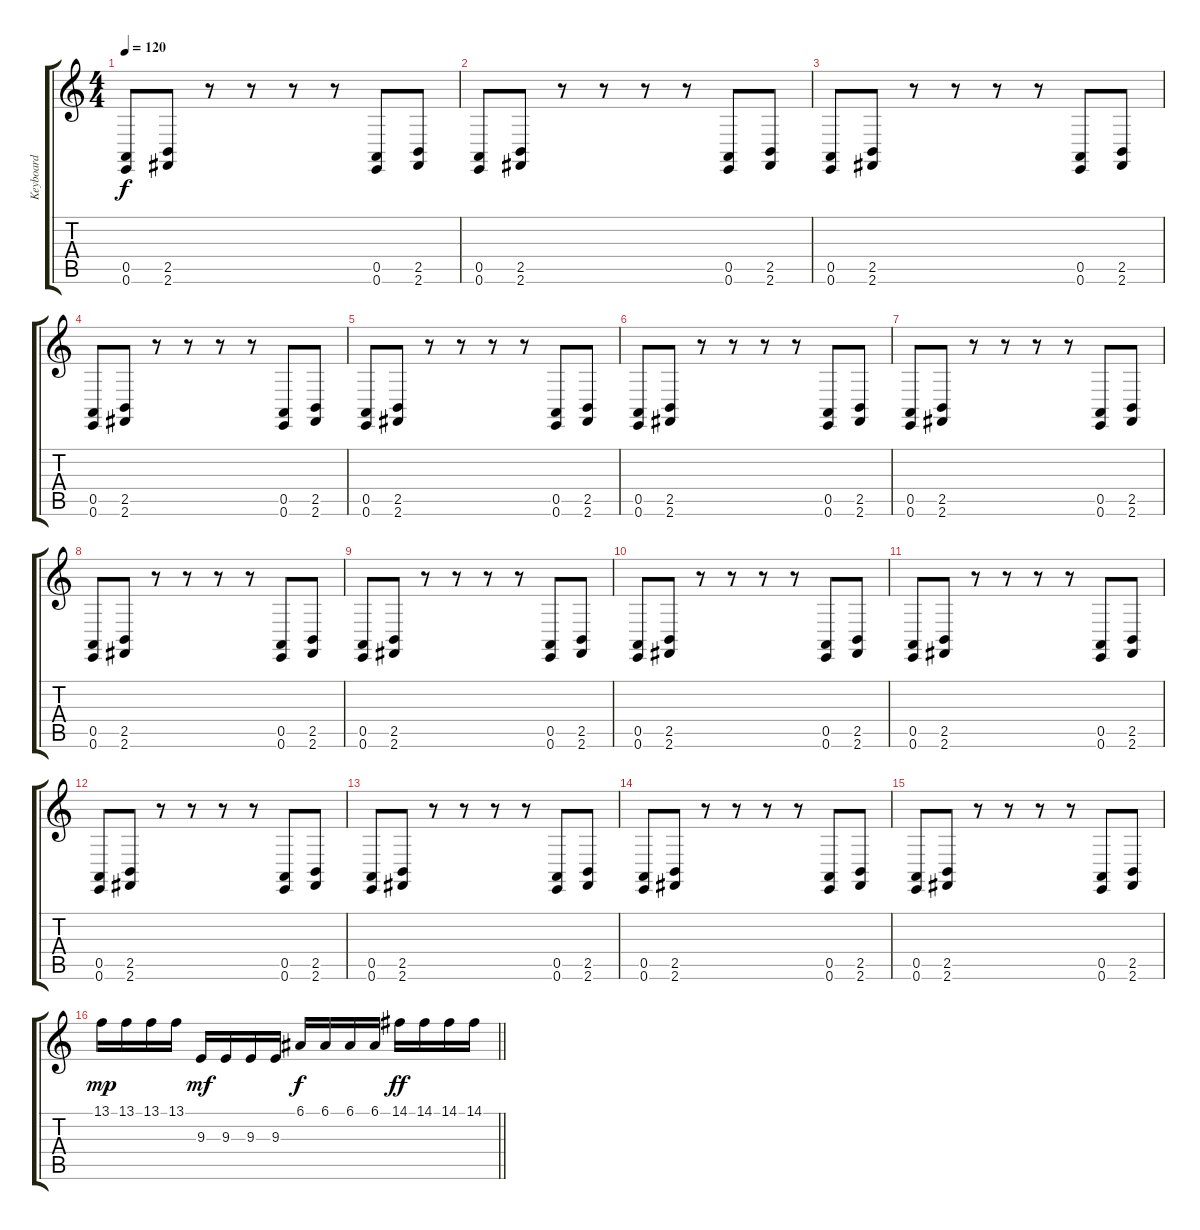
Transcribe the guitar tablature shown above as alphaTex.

\track ("Keyboard" "Keyboard") {instrument frenchhorn}
\staff {score tabs}
\tuning (E4 B3 G3 D3 A2 E2) {hide}
\ts (4 4)
\tempo 120
\clef g2
\ks c
(0.5 0.6).8{dy f} (2.5 2.6).8 r.8 r.8 r.8 r.8 (0.5 0.6).8 (2.5 2.6).8 |
(0.5 0.6).8 (2.5 2.6).8 r.8 r.8 r.8 r.8 (0.5 0.6).8 (2.5 2.6).8 |
(0.5 0.6).8 (2.5 2.6).8 r.8 r.8 r.8 r.8 (0.5 0.6).8 (2.5 2.6).8 |
(0.5 0.6).8 (2.5 2.6).8 r.8 r.8 r.8 r.8 (0.5 0.6).8 (2.5 2.6).8 |
(0.5 0.6).8 (2.5 2.6).8 r.8 r.8 r.8 r.8 (0.5 0.6).8 (2.5 2.6).8 |
(0.5 0.6).8 (2.5 2.6).8 r.8 r.8 r.8 r.8 (0.5 0.6).8 (2.5 2.6).8 |
(0.5 0.6).8 (2.5 2.6).8 r.8 r.8 r.8 r.8 (0.5 0.6).8 (2.5 2.6).8 |
(0.5 0.6).8 (2.5 2.6).8 r.8 r.8 r.8 r.8 (0.5 0.6).8 (2.5 2.6).8 |
(0.5 0.6).8 (2.5 2.6).8 r.8 r.8 r.8 r.8 (0.5 0.6).8 (2.5 2.6).8 |
(0.5 0.6).8 (2.5 2.6).8 r.8 r.8 r.8 r.8 (0.5 0.6).8 (2.5 2.6).8 |
(0.5 0.6).8 (2.5 2.6).8 r.8 r.8 r.8 r.8 (0.5 0.6).8 (2.5 2.6).8 |
(0.5 0.6).8 (2.5 2.6).8 r.8 r.8 r.8 r.8 (0.5 0.6).8 (2.5 2.6).8 |
(0.5 0.6).8 (2.5 2.6).8 r.8 r.8 r.8 r.8 (0.5 0.6).8 (2.5 2.6).8 |
(0.5 0.6).8 (2.5 2.6).8 r.8 r.8 r.8 r.8 (0.5 0.6).8 (2.5 2.6).8 |
(0.5 0.6).8 (2.5 2.6).8 r.8 r.8 r.8 r.8 (0.5 0.6).8 (2.5 2.6).8 |
\barLineRight lightlight
13.1.16{dy mp} 13.1.16 13.1.16 13.1.16 9.3.16{dy mf} 9.3.16 9.3.16 9.3.16 6.1.16{dy f} 6.1.16 6.1.16 6.1.16 14.1.16{dy ff} 14.1.16 14.1.16 14.1.16
